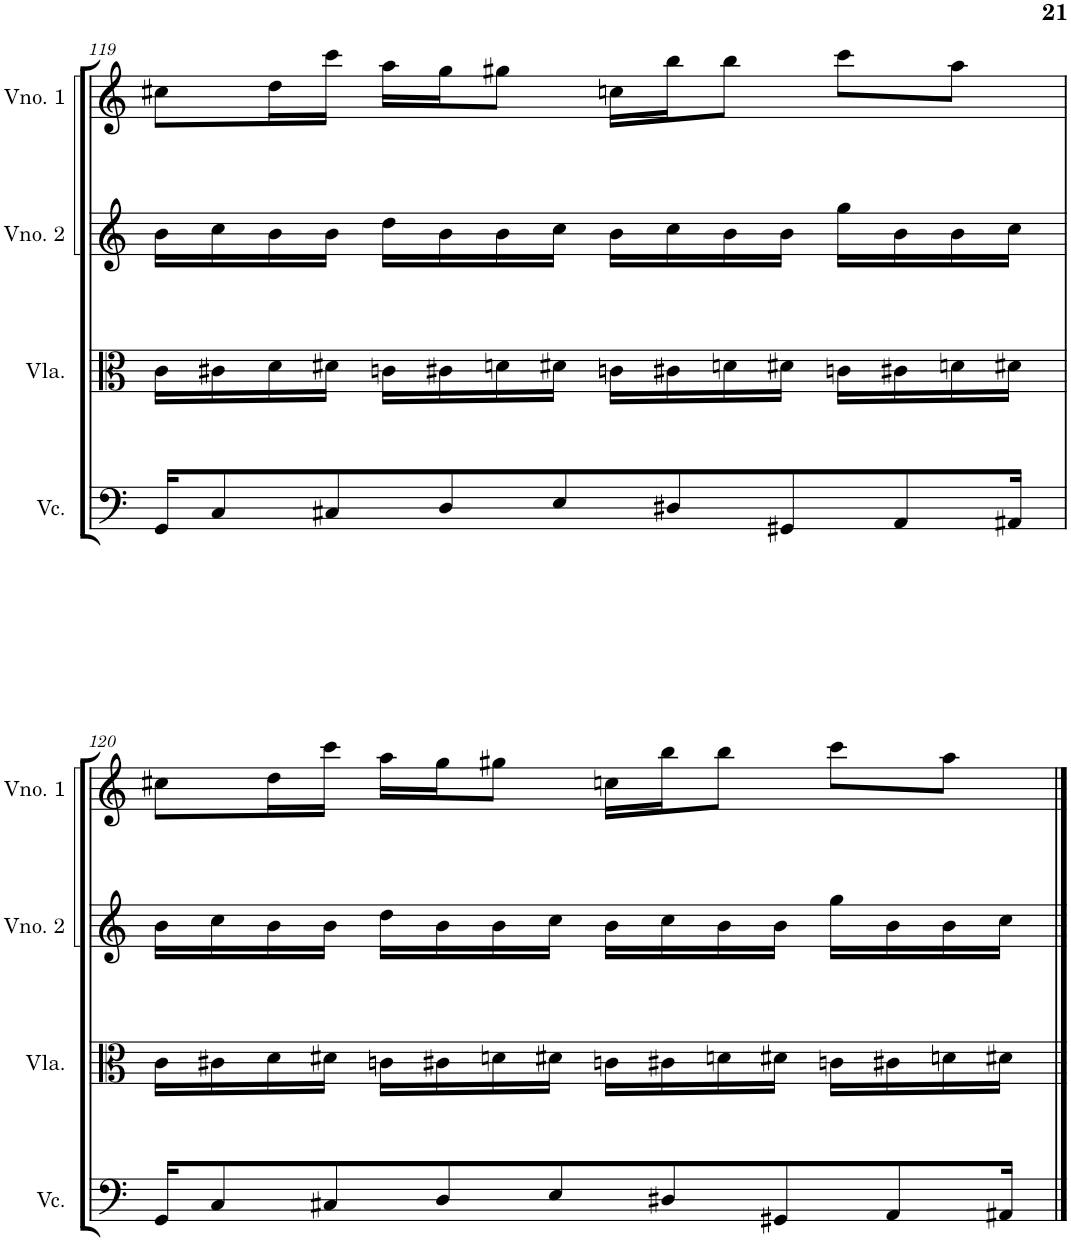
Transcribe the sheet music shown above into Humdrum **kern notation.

**kern	**kern	**kern	**kern
*part4	*part3	*part2	*part1
*staff4	*staff3	*staff2	*staff1
*I"Violoncelo	*I"Viola	*I"Violino 2	*I"Violino 1
*I'Vc.	*I'Vla.	*I'Vno. 2	*I'Vno. 1
!!LO:PB:g=z
*clefF4	*clefC3	*clefG2	*clefG2
*k[]	*k[]	*k[]	*k[]
*M4/4	*M4/4	*M4/4	*M4/4
=119	=119	=119	=119
16GG/KL	16c\LL	16b\LL	8cc#X\L
8C/	16c#X\	16cc\	.
.	16d\	16b\	16dd\L
8C#X/	16d#X\JJ	16b\JJ	16ccc\JJ
.	16cn\LL	16dd\LL	16aa\LL
8D/	16c#X\	16b\	16gg\J
.	16dn\	16b\	8gg#X\J
8E/	16d#X\JJ	16cc\JJ	.
.	16cn\LL	16b\LL	16ccn\LL
8D#X/	16c#X\	16cc\	16bb\J
.	16dn\	16b\	8bb\J
8GG#X/	16d#X\JJ	16b\JJ	.
.	16cn\LL	16gg\LL	8ccc\L
8AA/	16c#X\	16b\	.
.	16dn\	16b\	8aa\J
16AA#X/Jk	16d#X\JJ	16cc\JJ	.
!!LO:LB:g=z
=120	=120	=120	=120
16GG/KL	16c\LL	16b\LL	8cc#X\L
8C/	16c#X\	16cc\	.
.	16d\	16b\	16dd\L
8C#X/	16d#X\JJ	16b\JJ	16ccc\JJ
.	16cn\LL	16dd\LL	16aa\LL
8D/	16c#X\	16b\	16gg\J
.	16dn\	16b\	8gg#X\J
8E/	16d#X\JJ	16cc\JJ	.
.	16cn\LL	16b\LL	16ccn\LL
8D#X/	16c#X\	16cc\	16bb\J
.	16dn\	16b\	8bb\J
8GG#X/	16d#X\JJ	16b\JJ	.
.	16cn\LL	16gg\LL	8ccc\L
8AA/	16c#X\	16b\	.
.	16dn\	16b\	8aa\J
16AA#X/Jk	16d#X\JJ	16cc\JJ	.
==	==	==	==
*-	*-	*-	*-
